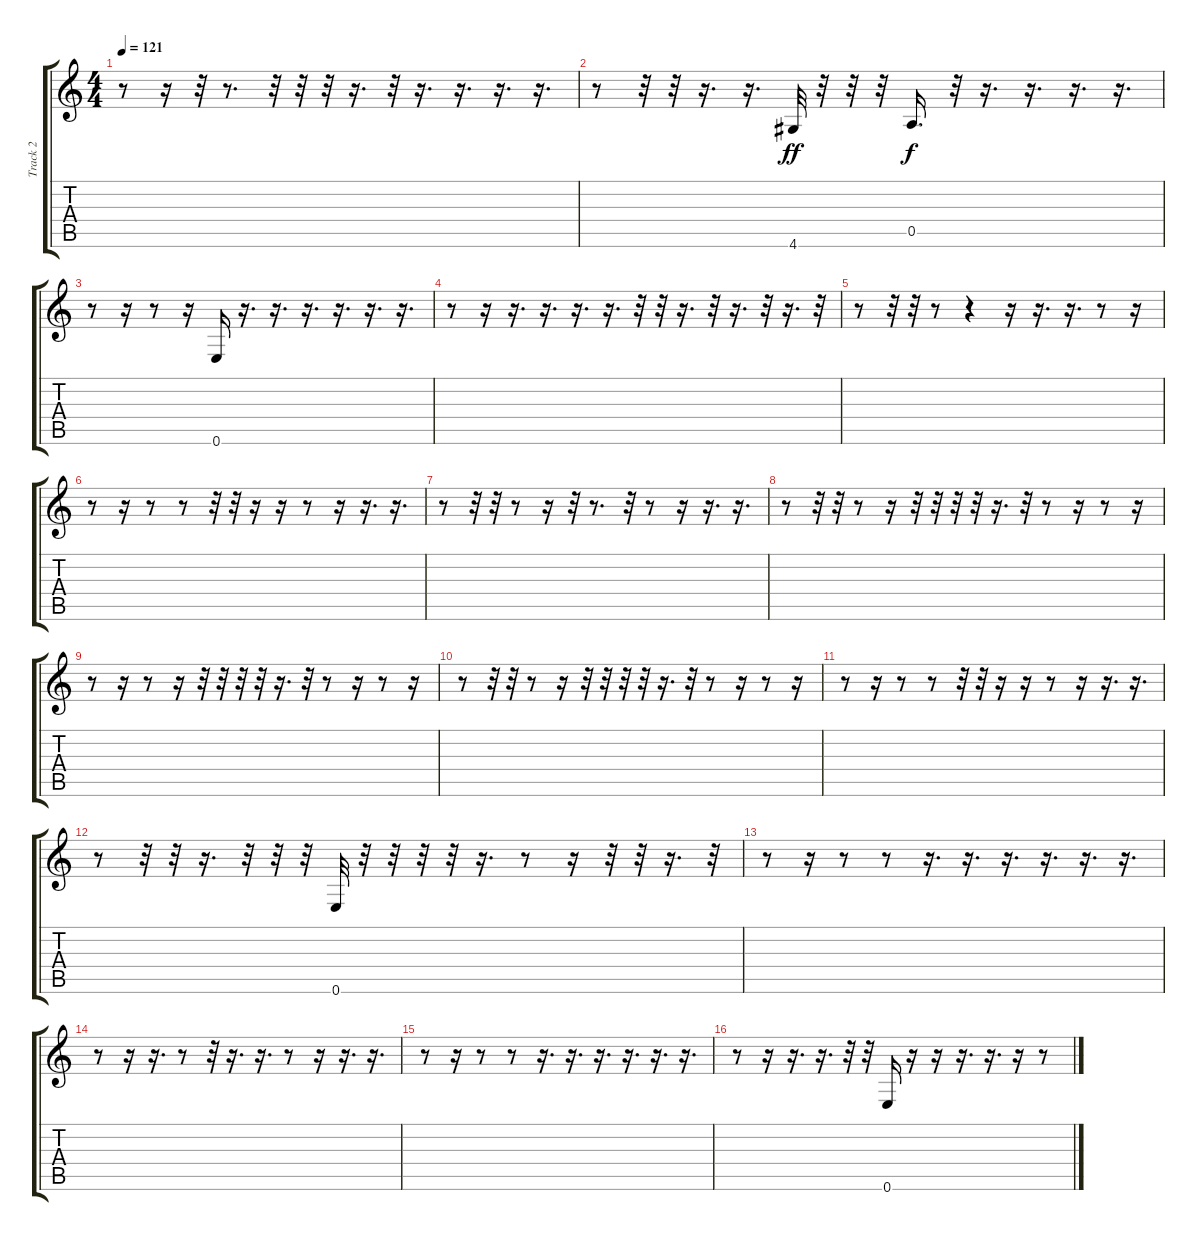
\track ("Track 2" "Track 2") {instrument synthbass2}
\staff {score tabs}
\tuning (E4 B3 G3 D3 A2 E2) {hide}
\ts (4 4)
\tempo 121
\clef g2
\ks c
r.8{dy ff} r.16 r.32 r.8{d} r.32 r.32 r.32 r.16{d} r.32 r.16{d} r.16{d} r.16{d} r.16{d} |
r.8 r.32 r.32 r.16{d} r.16{d} 4.6.32 r.32 r.32 r.32 0.5.16{d dy f} r.32 r.16{d} r.16{d} r.16{d} r.16{d} |
r.8 r.16 r.8 r.16 0.6.16 r.16{d} r.16{d} r.16{d} r.16{d} r.16{d} r.16{d} |
r.8 r.16 r.16{d} r.16{d} r.16{d} r.16{d} r.32 r.32 r.16{d} r.32 r.16{d} r.32 r.16{d} r.32 |
r.8 r.32 r.32 r.8 r.4 r.16 r.16{d} r.16{d} r.8 r.16 |
r.8 r.16 r.8 r.8 r.32 r.32 r.16 r.16 r.8 r.16 r.16{d} r.16{d} |
r.8 r.32 r.32 r.8 r.16 r.32 r.8{d} r.32 r.8 r.16 r.16{d} r.16{d} |
r.8 r.32 r.32 r.8 r.16 r.32 r.32 r.32 r.32 r.16{d} r.32 r.8 r.16 r.8 r.16 |
r.8 r.16 r.8 r.16 r.32 r.32 r.32 r.32 r.16{d} r.32 r.8 r.16 r.8 r.16 |
r.8 r.32 r.32 r.8 r.16 r.32 r.32 r.32 r.32 r.16{d} r.32 r.8 r.16 r.8 r.16 |
r.8 r.16 r.8 r.8 r.32 r.32 r.16 r.16 r.8 r.16 r.16{d} r.16{d} |
r.8 r.32 r.32 r.16{d} r.32 r.32 r.32 0.6.32 r.32 r.32 r.32 r.32 r.16{d} r.8 r.16 r.32 r.32 r.16{d} r.32 |
r.8 r.16 r.8 r.8 r.16{d} r.16{d} r.16{d} r.16{d} r.16{d} r.16{d} |
r.8 r.16 r.16{d} r.8 r.32 r.16{d} r.16{d} r.8 r.16 r.16{d} r.16{d} |
r.8 r.16 r.8 r.8 r.16{d} r.16{d} r.16{d} r.16{d} r.16{d} r.16{d} |
r.8 r.16 r.16{d} r.16{d} r.32 r.32 0.6.16 r.16 r.16 r.16{d} r.16{d} r.16 r.8
